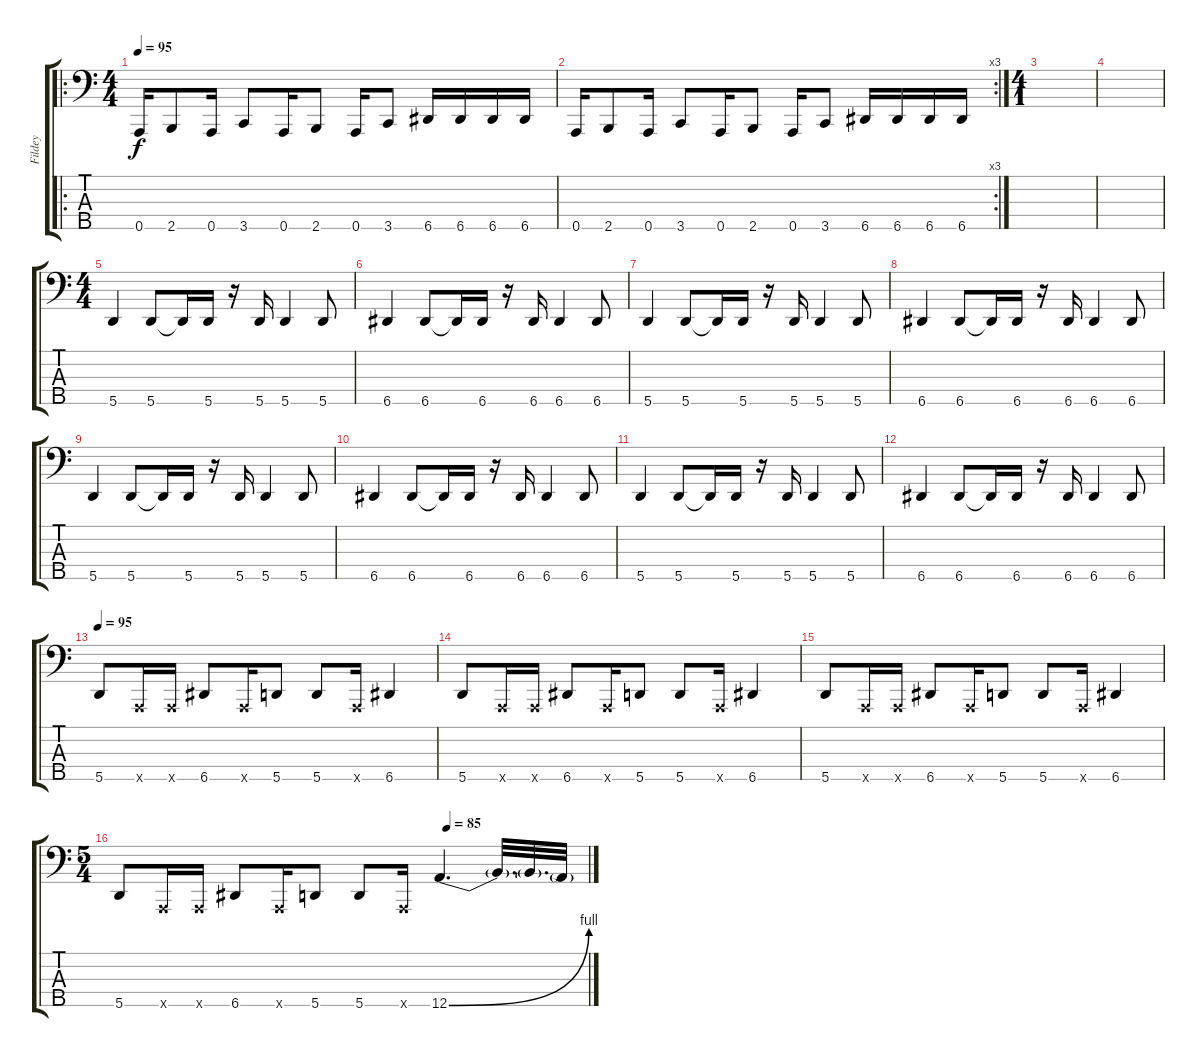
\track ("Fildey" "Fildey") {instrument slapbass1}
\staff {score tabs}
\tuning (F2 C2 G1 D1 A0) {hide}
\ro
\ts (4 4)
\tempo 95
\clef f4
\ks c
0.5.16{dy f} 2.5.8 0.5.16 3.5.8 0.5.16 2.5.8 0.5.16 3.5.8 6.5.16 6.5.16 6.5.16 6.5.16 |
\rc 3
0.5.16 2.5.8 0.5.16 3.5.8 0.5.16 2.5.8 0.5.16 3.5.8 6.5.16 6.5.16 6.5.16 6.5.16 |
\ts (4 1)
|
|
\ts (4 4)
5.5.4 5.5.8 5.5{t}.16 5.5.16 r.16 5.5.16 5.5.4 5.5.8 |
6.5.4 6.5.8 6.5{t}.16 6.5.16 r.16 6.5.16 6.5.4 6.5.8 |
5.5.4 5.5.8 5.5{t}.16 5.5.16 r.16 5.5.16 5.5.4 5.5.8 |
6.5.4 6.5.8 6.5{t}.16 6.5.16 r.16 6.5.16 6.5.4 6.5.8 |
5.5.4 5.5.8 5.5{t}.16 5.5.16 r.16 5.5.16 5.5.4 5.5.8 |
6.5.4 6.5.8 6.5{t}.16 6.5.16 r.16 6.5.16 6.5.4 6.5.8 |
5.5.4 5.5.8 5.5{t}.16 5.5.16 r.16 5.5.16 5.5.4 5.5.8 |
6.5.4 6.5.8 6.5{t}.16 6.5.16 r.16 6.5.16 6.5.4 6.5.8 |
\tempo 95
5.5.8 0.5{x}.16 0.5{x}.16 6.5.8 0.5{x}.16 5.5.8 5.5.8 0.5{x}.16 6.5.4 |
5.5.8 0.5{x}.16 0.5{x}.16 6.5.8 0.5{x}.16 5.5.8 5.5.8 0.5{x}.16 6.5.4 |
5.5.8 0.5{x}.16 0.5{x}.16 6.5.8 0.5{x}.16 5.5.8 5.5.8 0.5{x}.16 6.5.4 |
\ts (5 4)
\tempo (85 0.7)
5.5.8 0.5{x}.16 0.5{x}.16 6.5.8 0.5{x}.16 5.5.8 5.5.8 0.5{x}.16 12.5{be (bend 0 0 60 4)}.4{d} 12.5{t}.32{d} 12.5{t}.32{d} 12.5{t}.32
